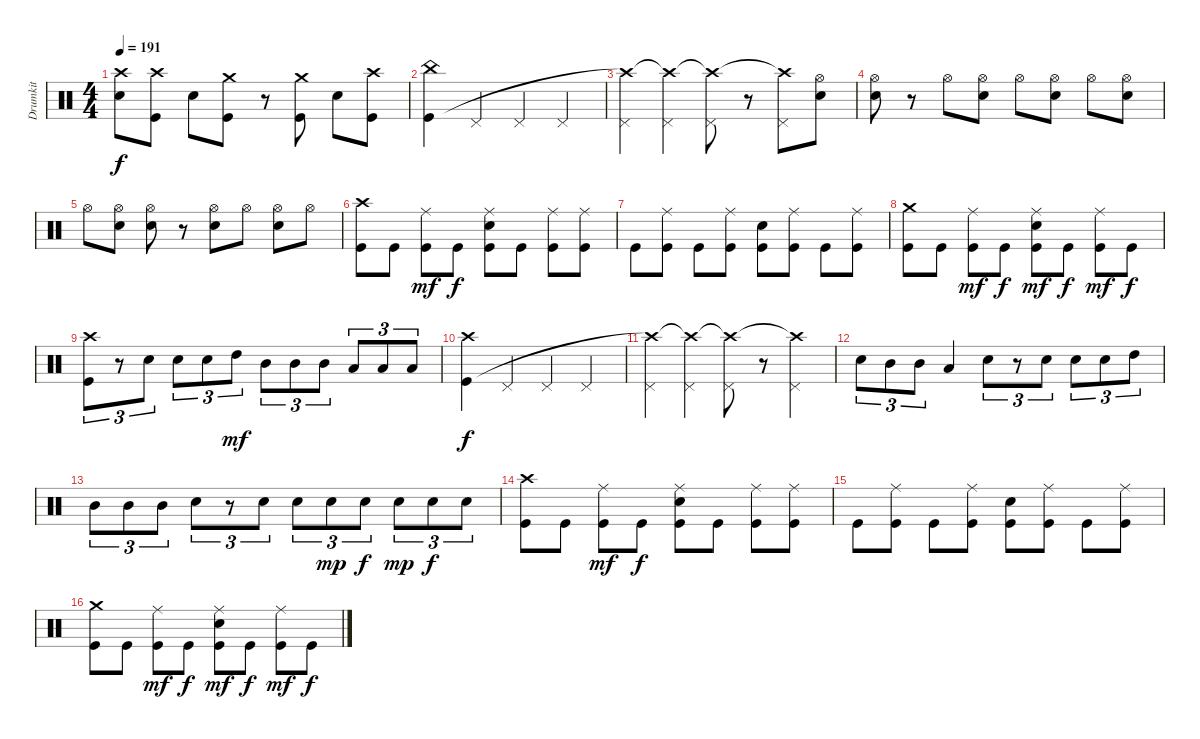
\track ("Drumkit" "Drumkit") {instrument percussion}
\staff {score}
\articulation defaults
\ts (4 4)
\tempo 191
\clef neutral
\ks c
("Snare (hit) 2"{t} "Crash high (hit)"{t}).8{dy f} ("Crash high (hit)" "Kick (hit)").8 "Snare (hit) 2".8 ("Crash medium (hit)" "Kick (hit)").8 r.8 ("Crash medium (hit)" "Kick (hit)").8 "Snare (hit) 2".8 ("Crash high (hit)" "Kick (hit)").8 |
("China (hit)" "Kick (hit)").4 "Pedal Hi-Hat (hit)".4 "Pedal Hi-Hat (hit)".4 "Pedal Hi-Hat (hit)".4 |
("Pedal Hi-Hat (hit)" "Crash high (hit)"{t}).4 ("Pedal Hi-Hat (hit)" "Crash high (hit)"{t}).4 ("Pedal Hi-Hat (hit)" "Crash high (hit)"{t}).8 r.8 ("Pedal Hi-Hat (hit)" "Crash high (hit)"{t}).8 ("Hi-Hat (open)" "Snare (hit) 2").8 |
("Hi-Hat (open)" "Snare (hit) 2").8 r.8 "Hi-Hat (open)".8 ("Hi-Hat (open)" "Snare (hit) 2").8 "Hi-Hat (open)".8 ("Hi-Hat (open)" "Snare (hit) 2").8 "Hi-Hat (open)".8 ("Hi-Hat (open)" "Snare (hit) 2").8 |
"Hi-Hat (open)".8 ("Hi-Hat (open)" "Snare (hit) 2").8 ("Hi-Hat (open)" "Snare (hit) 2").8 r.8 ("Hi-Hat (open)" "Snare (hit) 2").8 "Hi-Hat (open)".8 ("Hi-Hat (open)" "Snare (hit) 2").8 "Hi-Hat (open)".8 |
("Crash high (hit)" "Kick (hit)").8 "Kick (hit)".8 ("Ride (middle)" "Kick (hit)").8{dy mf} "Kick (hit)".8{dy f} ("Ride (middle)" "Snare (hit) 2" "Kick (hit)").8 "Kick (hit)".8 ("Ride (middle)" "Kick (hit)").8 ("Ride (middle)" "Kick (hit)").8 |
"Kick (hit)".8 ("Ride (middle)" "Kick (hit)").8 "Kick (hit)".8 ("Ride (middle)" "Kick (hit)").8 ("Snare (hit) 2" "Kick (hit)").8 ("Ride (middle)" "Kick (hit)").8 "Kick (hit)".8 ("Ride (middle)" "Kick (hit)").8 |
("Crash medium (hit)" "Kick (hit)").8 "Kick (hit)".8 ("Ride (middle)" "Kick (hit)").8{dy mf} "Kick (hit)".8{dy f} ("Ride (middle)" "Snare (hit) 2" "Kick (hit)").8{dy mf} "Kick (hit)".8{dy f} ("Ride (middle)" "Kick (hit)").8{dy mf} "Kick (hit)".8{dy f} |
("Crash high (hit)" "Kick (hit)").8{tu (3 2)} r.8{tu (3 2)} "Snare (hit) 2".8{tu (3 2)} "Snare (hit) 2".8{tu (3 2)} "Snare (hit) 2".8{tu (3 2)} "High Tom (hit)".8{tu (3 2) dy mf} "Mid Tom (hit)".8{tu (3 2)} "Mid Tom (hit)".8{tu (3 2)} "Mid Tom (hit)".8{tu (3 2)} "Low Tom (hit)".8{tu (3 2)} "Low Tom (hit)".8{tu (3 2)} "Low Tom (hit)".8{tu (3 2)} |
("Crash high (hit)" "Kick (hit)").4{dy f} "Pedal Hi-Hat (hit)".4 "Pedal Hi-Hat (hit)".4 "Pedal Hi-Hat (hit)".4 |
("Pedal Hi-Hat (hit)" "Crash high (hit)"{t}).4 ("Pedal Hi-Hat (hit)" "Crash high (hit)"{t}).4 ("Pedal Hi-Hat (hit)" "Crash high (hit)"{t}).8 r.8 ("Pedal Hi-Hat (hit)" "Crash high (hit)"{t}).4 |
"Snare (hit) 2".8{tu (3 2)} "Mid Tom (hit)".8{tu (3 2)} "Mid Tom (hit)".8{tu (3 2)} "Low Tom (hit)".4 "Snare (hit) 2".8{tu (3 2)} r.8{tu (3 2)} "Snare (hit) 2".8{tu (3 2)} "Snare (hit) 2".8{tu (3 2)} "Snare (hit) 2".8{tu (3 2)} "High Tom (hit)".8{tu (3 2)} |
"Mid Tom (hit)".8{tu (3 2)} "Mid Tom (hit)".8{tu (3 2)} "Mid Tom (hit)".8{tu (3 2)} "Snare (hit) 2".8{tu (3 2)} r.8{tu (3 2)} "Snare (hit) 2".8{tu (3 2)} "Snare (hit) 2".8{tu (3 2)} "Snare (hit) 2".8{tu (3 2) dy mp} "Snare (hit) 2".8{tu (3 2) dy f} "Snare (hit) 2".8{tu (3 2) dy mp} "Snare (hit) 2".8{tu (3 2) dy f} "Snare (hit) 2".8{tu (3 2)} |
("Crash high (hit)" "Kick (hit)").8 "Kick (hit)".8 ("Ride (middle)" "Kick (hit)").8{dy mf} "Kick (hit)".8{dy f} ("Ride (middle)" "Snare (hit) 2" "Kick (hit)").8 "Kick (hit)".8 ("Ride (middle)" "Kick (hit)").8 ("Ride (middle)" "Kick (hit)").8 |
"Kick (hit)".8 ("Ride (middle)" "Kick (hit)").8 "Kick (hit)".8 ("Ride (middle)" "Kick (hit)").8 ("Snare (hit) 2" "Kick (hit)").8 ("Ride (middle)" "Kick (hit)").8 "Kick (hit)".8 ("Ride (middle)" "Kick (hit)").8 |
("Crash medium (hit)" "Kick (hit)").8 "Kick (hit)".8 ("Ride (middle)" "Kick (hit)").8{dy mf} "Kick (hit)".8{dy f} ("Ride (middle)" "Snare (hit) 2" "Kick (hit)").8{dy mf} "Kick (hit)".8{dy f} ("Ride (middle)" "Kick (hit)").8{dy mf} "Kick (hit)".8{dy f}
